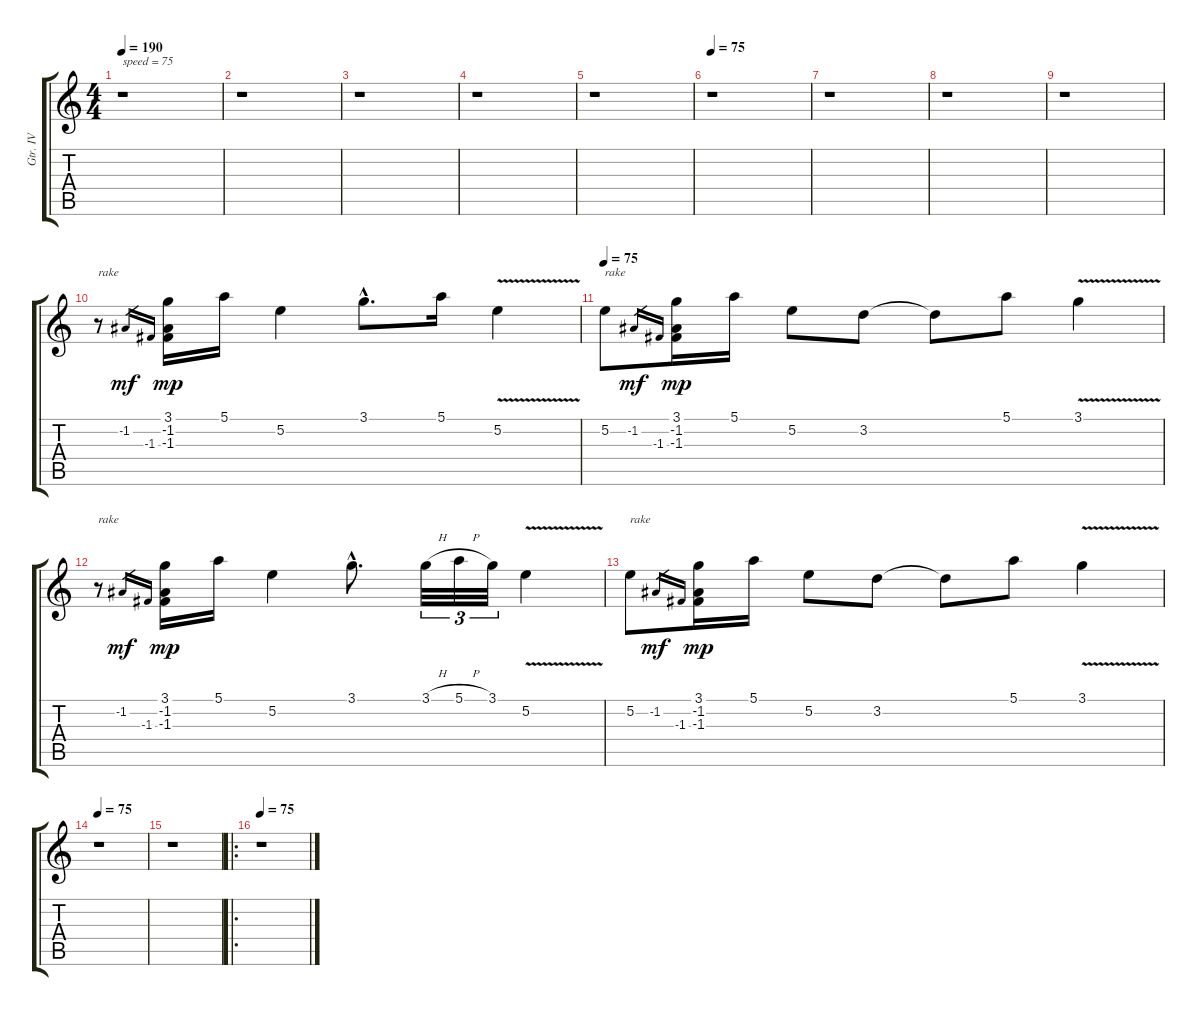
\track ("Gtr. IV" "Gtr. IV") {instrument acousticguitarsteel}
\staff {score tabs}
\tuning (E4 B3 G3 D3 A2 E2) {hide}
\ts (4 4)
\tempo 190
\tempo 75
\tempo 190
\clef g2
\ks c
r.1{txt "speed = 75" dy mf instrument acousticguitarsteel} |
r.1 |
r.1 |
r.1 |
r.1 |
\tempo 75
r.1 |
r.1 |
r.1 |
r.1 |
r.8{txt "rake"} -1.2.16{gr} -1.3.16{gr} (3.1 -1.2 -1.3).16{dy mp} 5.1.16 5.2.4 3.1{hac}.8{d} 5.1.16 5.2{v}.4 |
\tempo 75
5.2.8{txt "rake"} -1.2.16{gr dy mf} -1.3.16{gr} (3.1 -1.2 -1.3).16{dy mp} 5.1.16 5.2.8 3.2.8 3.2{t}.8 5.1.8 3.1{v}.4 |
r.8{txt "rake"} -1.2.16{gr dy mf} -1.3.16{gr} (3.1 -1.2 -1.3).16{dy mp} 5.1.16 5.2.4 3.1{hac}.8{d} 3.1{h}.32{tu (3 2)} 5.1{h}.32{tu (3 2)} 3.1.32{tu (3 2)} 5.2{v}.4 |
5.2.8{txt "rake"} -1.2.16{gr dy mf} -1.3.16{gr} (3.1 -1.2 -1.3).16{dy mp} 5.1.16 5.2.8 3.2.8 3.2{t}.8 5.1.8 3.1{v}.4 |
\tempo 75
r.1 |
r.1 |
\ro
\tempo 75
r.1
